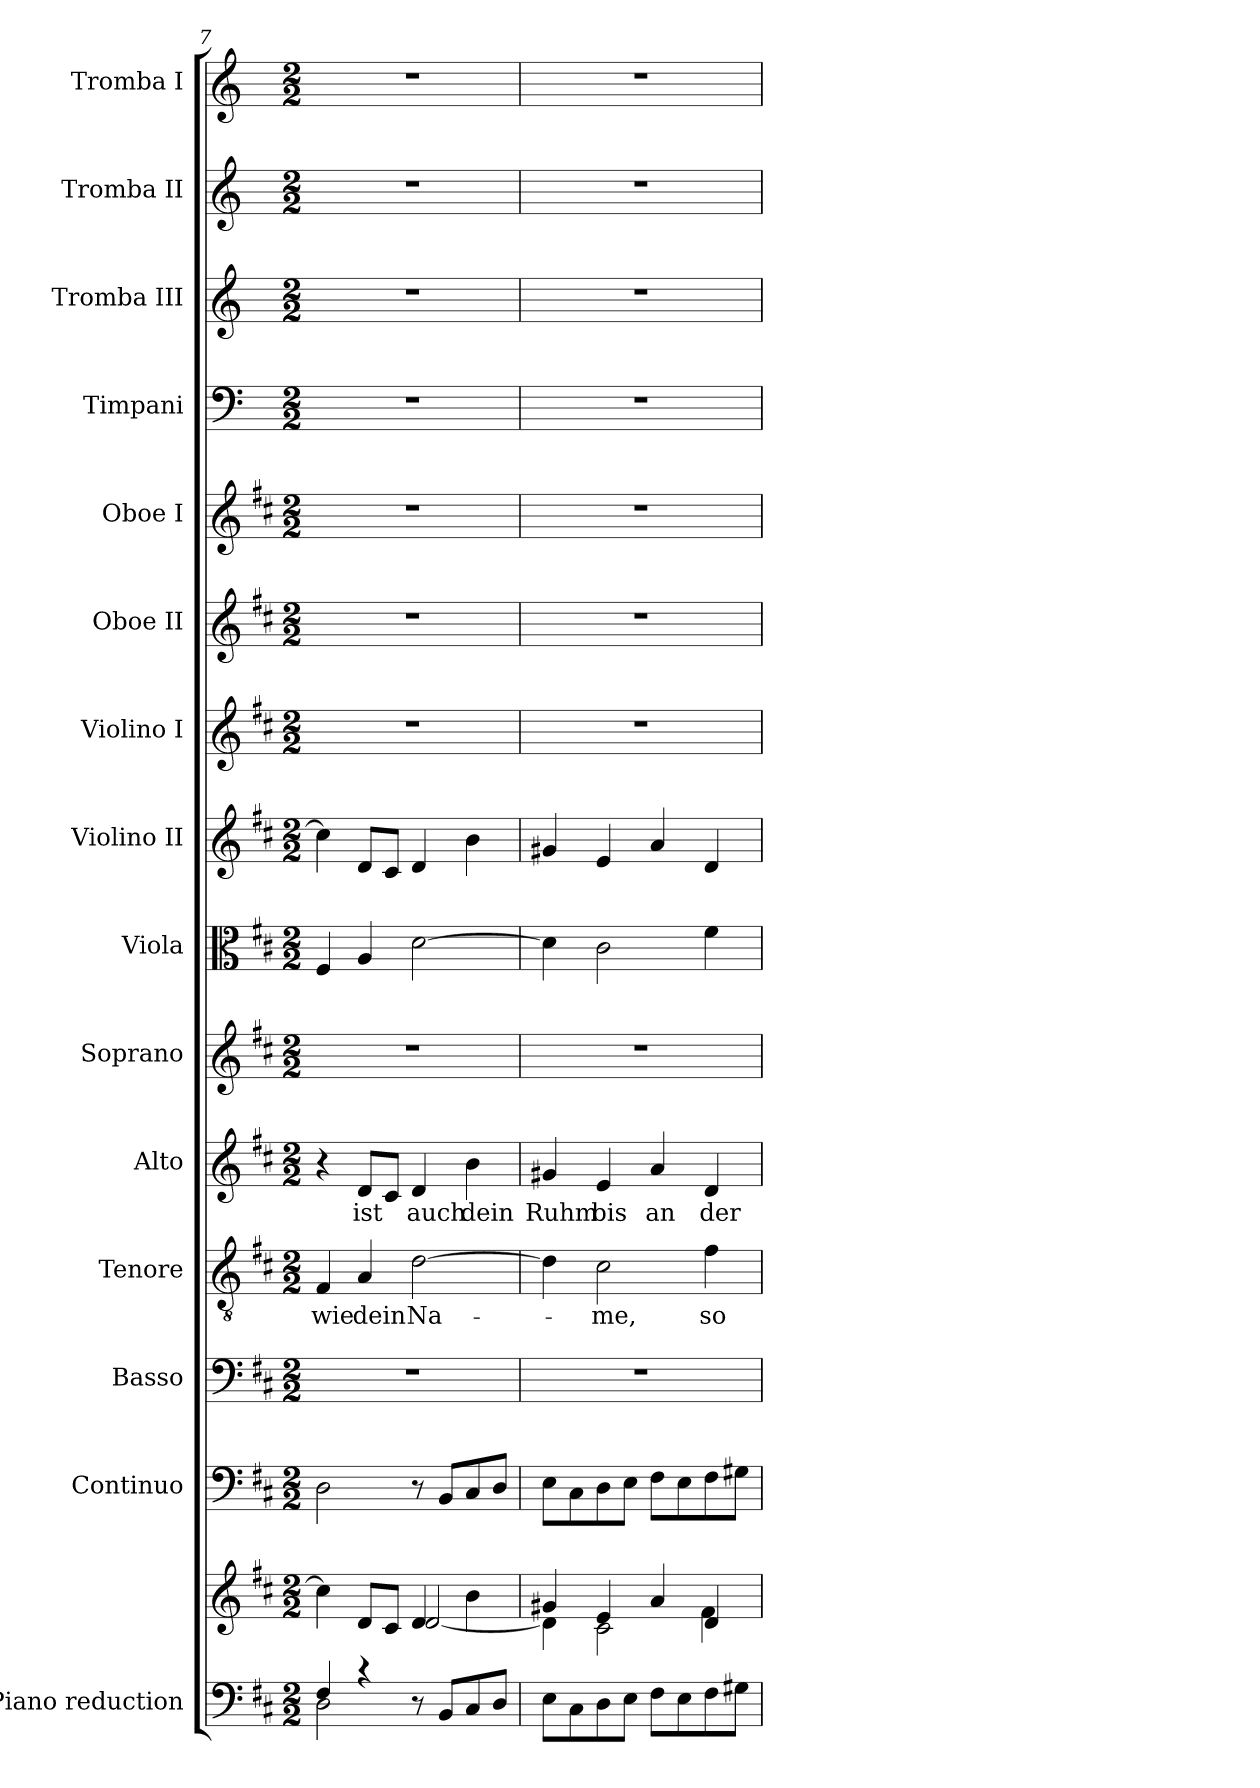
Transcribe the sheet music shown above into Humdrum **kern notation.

**kern	**kern	**kern	**kern	**kern	**text	**kern	**text	**kern	**kern	**kern	**kern	**kern	**kern	**kern	**kern	**kern	**kern
*part15	*part15	*part14	*part13	*part12	*part12	*part11	*part11	*part10	*part9	*part8	*part7	*part6	*part5	*part4	*part3	*part2	*part1
*staff16	*staff15	*staff14	*staff13	*staff12	*staff12	*staff11	*staff11	*staff10	*staff9	*staff8	*staff7	*staff6	*staff5	*staff4	*staff3	*staff2	*staff1
*I"Piano reduction	*	*I"Continuo	*I"Basso	*I"Tenore	*	*I"Alto	*	*I"Soprano	*I"Viola	*I"Violino II	*I"Violino I	*I"Oboe II	*I"Oboe I	*I"Timpani	*I"Tromba III	*I"Tromba II	*I"Tromba I
*I'Pno	*	*	*	*	*	*	*	*	*I'Vla	*I'Vln	*I'Vln	*I'Ob	*I'Ob	*I'Timp	*	*	*
!!LO:PB:g=z
*clefF4	*clefG2	*clefF4	*clefF4	*clefGv2	*	*clefG2	*	*clefG2	*clefC3	*clefG2	*clefG2	*clefG2	*clefG2	*clefF4	*clefG2	*clefG2	*clefG2
*	*	*	*	*	*	*	*	*	*	*	*	*	*	*	*ITrd-1c-2	*ITrd-1c-2	*ITrd-1c-2
*k[f#c#]	*k[f#c#]	*k[f#c#]	*k[f#c#]	*k[f#c#]	*	*k[f#c#]	*	*k[f#c#]	*k[f#c#]	*k[f#c#]	*k[f#c#]	*k[f#c#]	*k[f#c#]	*k[]	*k[f#c#]	*k[f#c#]	*k[f#c#]
*M2/2	*M2/2	*M2/2	*M2/2	*M2/2	*	*M2/2	*	*M2/2	*M2/2	*M2/2	*M2/2	*M2/2	*M2/2	*M2/2	*M2/2	*M2/2	*M2/2
=7	=7	=7	=7	=7	=7	=7	=7	=7	=7	=7	=7	=7	=7	=7	=7	=7	=7
*^	*^	*	*	*	*	*	*	*	*	*	*	*	*	*	*	*	*
!	!	!	!	!	!	!	!LO:LY:b	!	!	!	!	!	!	!	!	!	!	!	!
4F#/	2D\	4cc#\]	2ryy	2D\	1r	4F#/	wie	4r	.	1r	4F#/	4cc#\]	1r	1r	1r	1r	1r	1r	1r
!	!	!	!	!	!	!	!LO:LY:b	!	!LO:LY:b	!	!	!	!	!	!	!	!	!	!
4r	.	8d/L	.	.	.	4A/	dein	8d/L	ist	.	4A/	8d/L	.	.	.	.	.	.	.
.	.	8c#/J	.	.	.	.	.	8c#/J	.	.	.	8c#/J	.	.	.	.	.	.	.
!	!	!	!	!	!	!	!LO:LY:b	!	!LO:LY:b	!	!	!	!	!	!	!	!	!	!
2ryy	8r	4d/	[2d/	8r	.	[2d\	Na-	4d/	auch	.	[2d\	4d/	.	.	.	.	.	.	.
.	8BB/L	.	.	8BB/L	.	.	.	.	.	.	.	.	.	.	.	.	.	.	.
!	!	!	!	!	!	!	!	!	!LO:LY:b	!	!	!	!	!	!	!	!	!	!
.	8C#/	4b\	.	8C#/	.	.	.	4b\	dein	.	.	4b\	.	.	.	.	.	.	.
.	8D/J	.	.	8D/J	.	.	.	.	.	.	.	.	.	.	.	.	.	.	.
=8	=8	=8	=8	=8	=8	=8	=8	=8	=8	=8	=8	=8	=8	=8	=8	=8	=8	=8	=8
!	!	!	!	!	!	!	!	!	!LO:LY:b	!	!	!	!	!	!	!	!	!	!
*v	*v	*	*	*	*	*	*	*	*	*	*	*	*	*	*	*	*	*	*
8E\L	4g#X/	4d\]	8E\L	1r	4d\]	.	4g#X/	Ruhm	1r	4d\]	4g#X/	1r	1r	1r	1r	1r	1r	1r
8C#\	.	.	8C#\	.	.	.	.	.	.	.	.	.	.	.	.	.	.	.
!	!	!	!	!	!	!LO:LY:b	!	!LO:LY:b	!	!	!	!	!	!	!	!	!	!
8D\	4e/	2c#\	8D\	.	2c#\	-me,	4e/	bis	.	2c#\	4e/	.	.	.	.	.	.	.
8E\J	.	.	8E\J	.	.	.	.	.	.	.	.	.	.	.	.	.	.	.
!	!	!	!	!	!	!	!	!LO:LY:b	!	!	!	!	!	!	!	!	!	!
8F#\L	4a/	.	8F#\L	.	.	.	4a/	an	.	.	4a/	.	.	.	.	.	.	.
8E\	.	.	8E\	.	.	.	.	.	.	.	.	.	.	.	.	.	.	.
!	!	!	!	!	!	!LO:LY:b	!	!LO:LY:b	!	!	!	!	!	!	!	!	!	!
8F#\	4d/	4f#\	8F#\	.	4f#\	so	4d/	der	.	4f#\	4d/	.	.	.	.	.	.	.
8G#X\J	.	.	8G#X\J	.	.	.	.	.	.	.	.	.	.	.	.	.	.	.
*	*v	*v	*	*	*	*	*	*	*	*	*	*	*	*	*	*	*	*
=	=	=	=	=	=	=	=	=	=	=	=	=	=	=	=	=	=
*-	*-	*-	*-	*-	*-	*-	*-	*-	*-	*-	*-	*-	*-	*-	*-	*-	*-
